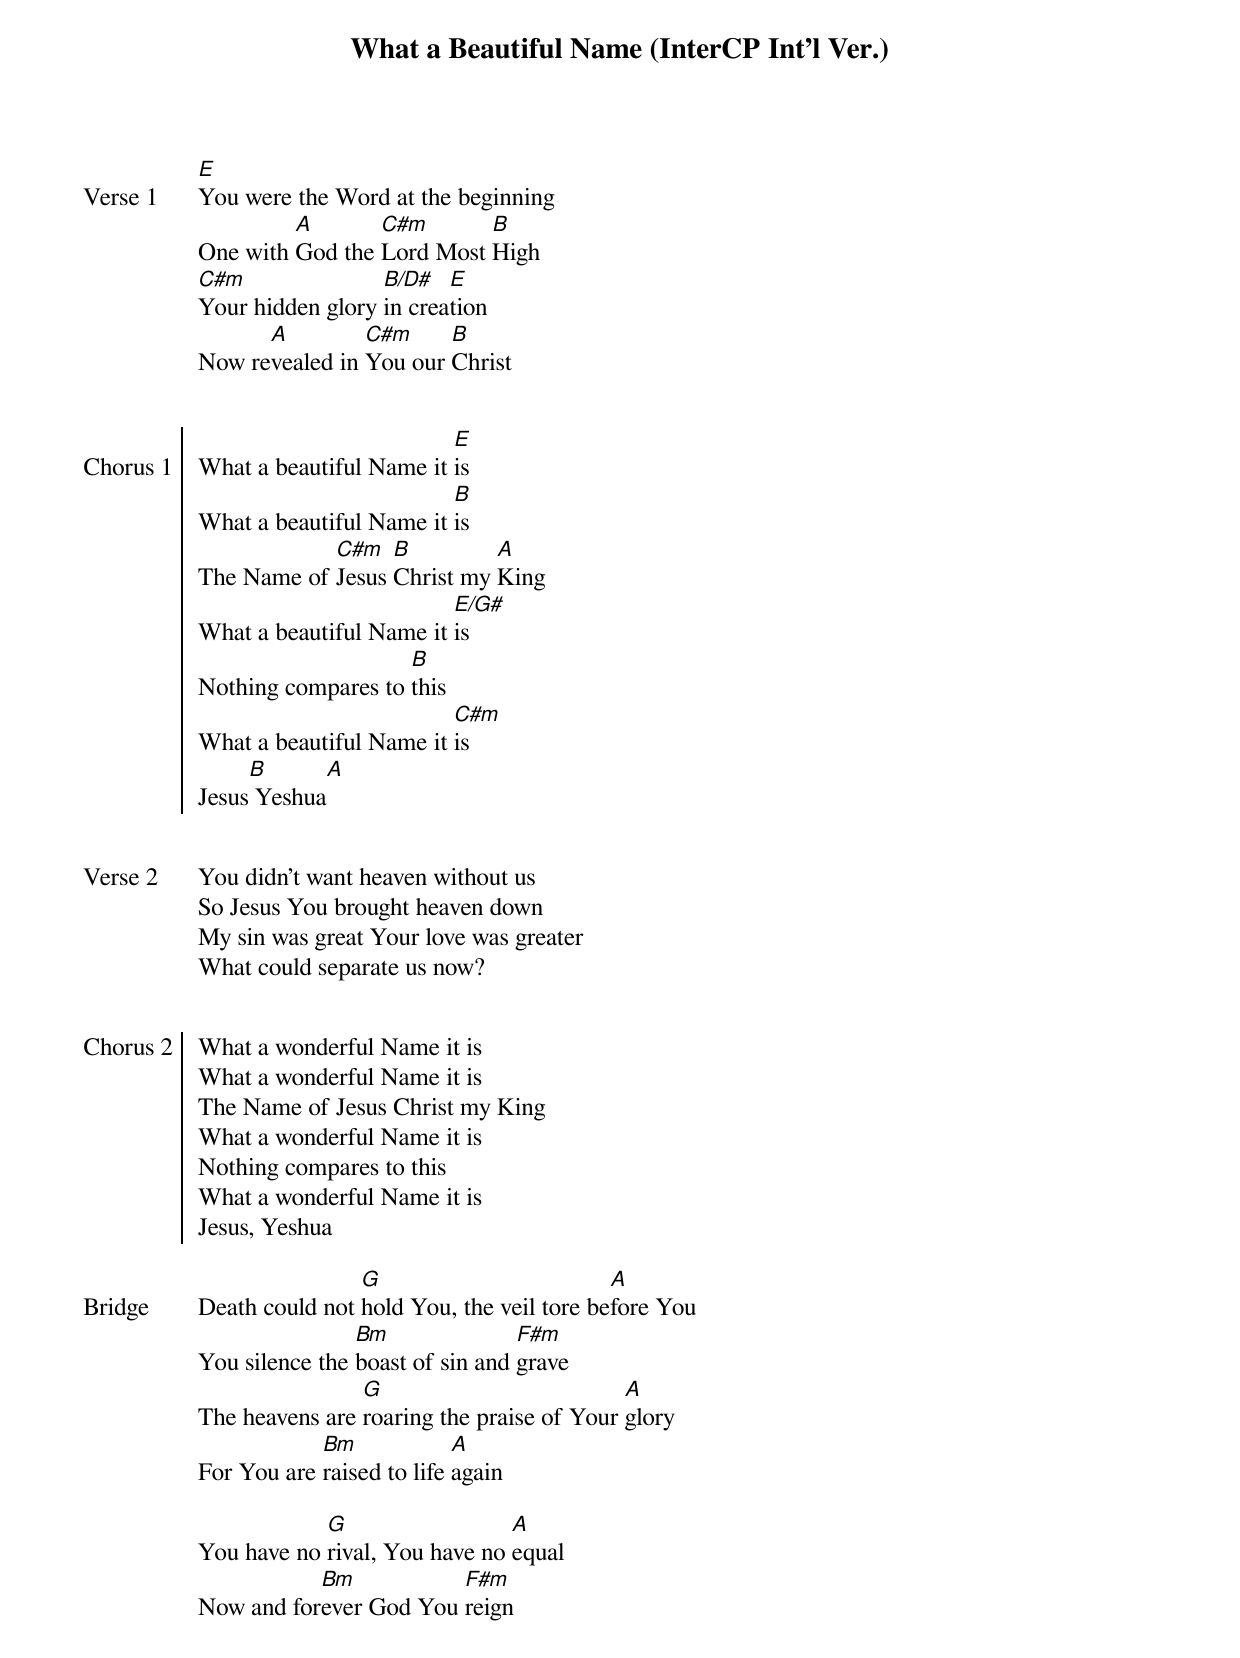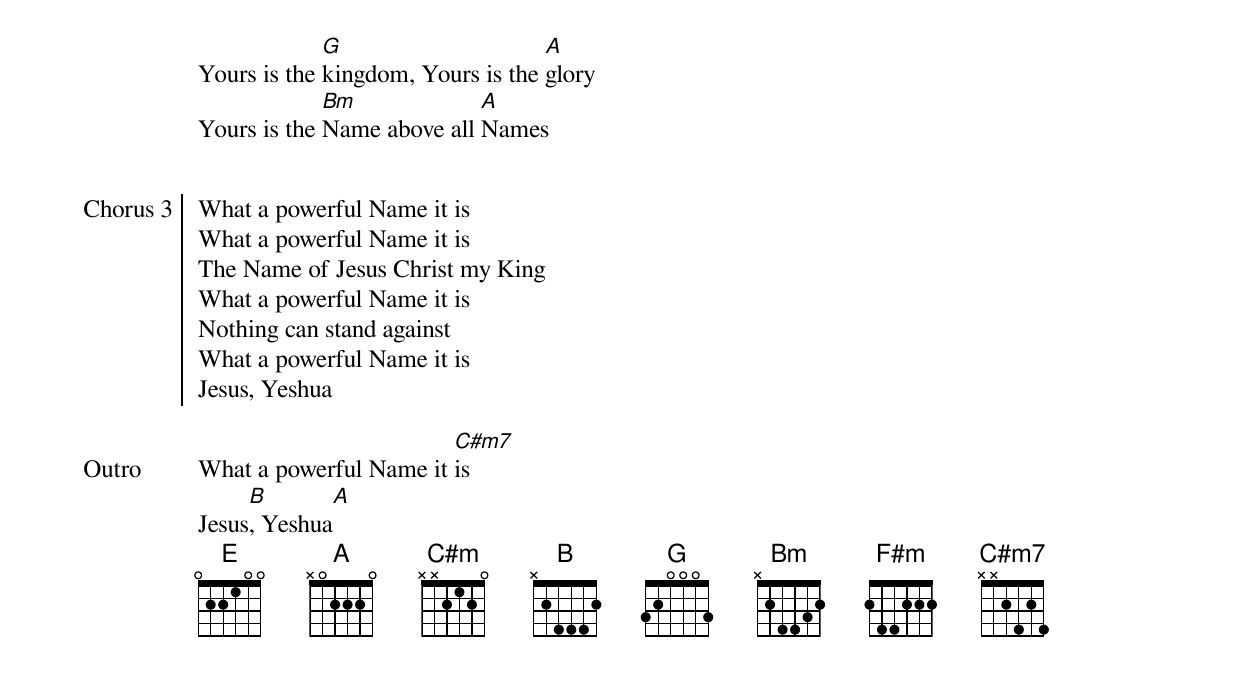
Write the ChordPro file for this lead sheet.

{title: What a Beautiful Name (InterCP Int’l Ver.)}
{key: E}
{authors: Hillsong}
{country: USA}
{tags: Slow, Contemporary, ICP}

{start_of_verse: Verse 1}
[E]You were the Word at the beginning
One with [A]God the [C#m]Lord Most [B]High
[C#m]Your hidden glory [B/D#]in crea[E]tion
Now re[A]vealed in [C#m]You our [B]Christ

{end_of_verse}

{start_of_chorus: Chorus 1}
What a beautiful Name it [E]is
What a beautiful Name it [B]is
The Name of [C#m]Jesus [B]Christ my [A]King
What a beautiful Name it [E/G#]is
Nothing compares to [B]this
What a beautiful Name it [C#m]is
Jesus[B] Yeshua[A]

{end_of_chorus}

{start_of_verse: Verse 2}
You didn't want heaven without us
So Jesus You brought heaven down
My sin was great Your love was greater
What could separate us now?

{end_of_verse}

{start_of_chorus: Chorus 2}
What a wonderful Name it is
What a wonderful Name it is
The Name of Jesus Christ my King
What a wonderful Name it is
Nothing compares to this
What a wonderful Name it is
Jesus, Yeshua
{end_of_chorus}

{start_of_bridge: Bridge}
Death could not [G]hold You, the veil tore be[A]fore You
You silence the [Bm]boast of sin and [F#m]grave
The heavens are [G]roaring the praise of Your [A]glory
For You are [Bm]raised to life [A]again

You have no [G]rival, You have no [A]equal
Now and for[Bm]ever God You [F#m]reign
Yours is the [G]kingdom, Yours is the [A]glory
Yours is the [Bm]Name above all [A]Names

{end_of_bridge}

{start_of_chorus: Chorus 3}
What a powerful Name it is
What a powerful Name it is
The Name of Jesus Christ my King
What a powerful Name it is
Nothing can stand against
What a powerful Name it is
Jesus, Yeshua
{end_of_chorus}

{start_of_outro: Outro}
What a powerful Name it [C#m7]is
Jesus[B], Yeshua[A]
{end_of_outro}
